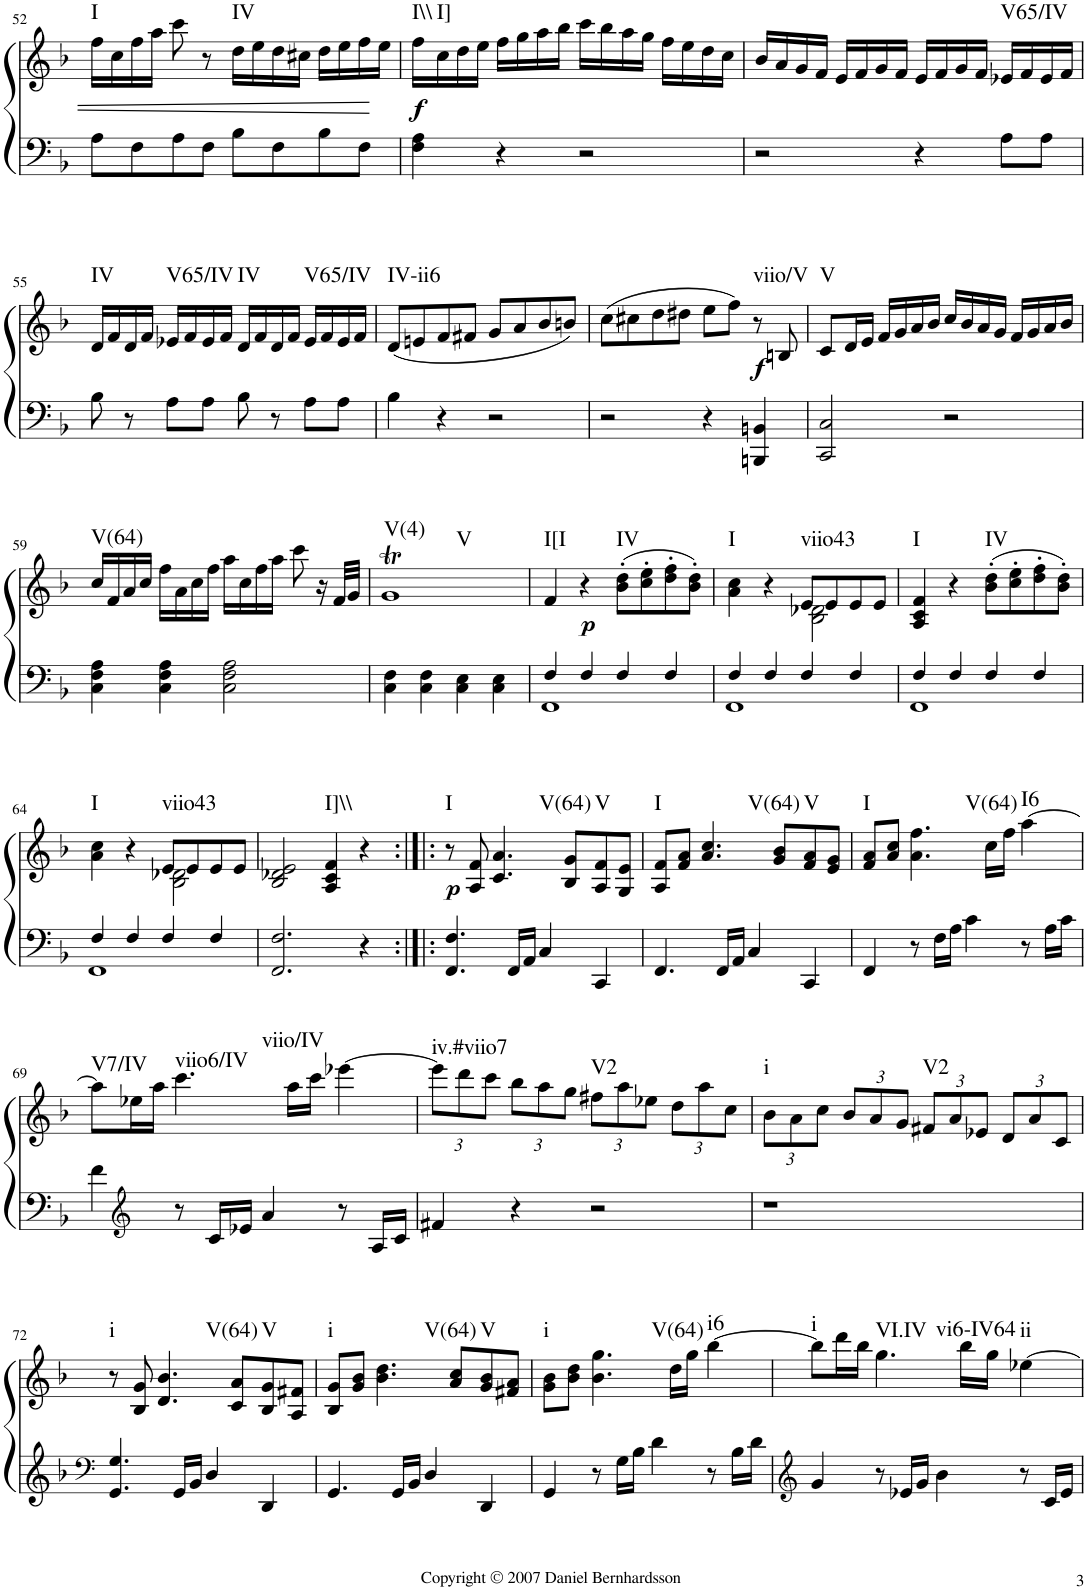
**kern	**kern	**dynam	**harte
*part1	*part1	*part1	*part1
*staff2	*staff1	*staff1/2	*
*I"Piano	*	*	*
*I'Pno.	*	*	*
!!LO:PB:g=z
*clefF4	*clefG2	*	*
*k[b-]	*k[b-]	*	*
*F:	*F:	*	*
*M4/4	*M4/4	*	*
*met(c)	*met(c)	*	*
=52	=52	=52	=52
!	!	!	!LO:H:kt=I
8A\L	16ff\LL	.	N
.	16cc\	.	.
8F\	16ff\	.	.
.	16aa\JJ	.	.
8A\	8ccc\	.	.
8F\J	8r	.	.
!	!	!	!LO:H:kt=IV
8B-\L	16dd\LL	.	N
.	16ee\	.	.
8F\	16dd\	.	.
.	16cc#X\JJ	.	.
8B-\	16dd\LL	.	.
.	16ee\	.	.
8F\J	16ff\	.	.
.	16ee\JJ	.	.
=53	=53	=53	=53
!	!	!LO:DY:b	!LO:H:kt=I\\
4F\ 4A\	16ff\LL	f	N
!	!	!	!LO:H:kt=I]
.	16cc\	.	N
.	16dd\	.	.
.	16ee\JJ	.	.
4r	16ff\LL	.	.
.	16gg\	.	.
.	16aa\	.	.
.	16bb-\JJ	.	.
2r	16ccc\LL	.	.
.	16bb-\	.	.
.	16aa\	.	.
.	16gg\JJ	.	.
.	16ff\LL	.	.
.	16ee\	.	.
.	16dd\	.	.
.	16cc\JJ	.	.
=54	=54	=54	=54
2r	16b-/LL	.	.
.	16a/	.	.
.	16g/	.	.
.	16f/JJ	.	.
.	16e/LL	.	.
.	16f/	.	.
.	16g/	.	.
.	16f/JJ	.	.
4r	16e/LL	.	.
.	16f/	.	.
.	16g/	.	.
.	16f/JJ	.	.
!	!	!	!LO:H:kt=V65/IV
8A\L	16e-X/LL	.	N
.	16f/	.	.
8A\J	16e-/	.	.
.	16f/JJ	.	.
!!LO:LB:g=z
=55	=55	=55	=55
!	!	!	!LO:H:kt=IV
8B-\	16d/LL	.	N
.	16f/	.	.
8r	16d/	.	.
.	16f/JJ	.	.
!	!	!	!LO:H:kt=V65/IV
8A\L	16e-X/LL	.	N
.	16f/	.	.
8A\J	16e-/	.	.
.	16f/JJ	.	.
!	!	!	!LO:H:kt=IV
8B-\	16d/LL	.	N
.	16f/	.	.
8r	16d/	.	.
.	16f/JJ	.	.
!	!	!	!LO:H:kt=V65/IV
8A\L	16e-/LL	.	N
.	16f/	.	.
8A\J	16e-/	.	.
.	16f/JJ	.	.
=56	=56	=56	=56
!	!	!	!LO:H:kt=IV-ii6
4B-\	(8d/L	.	N
.	8en/	.	.
4r	8f/	.	.
.	8f#X/J	.	.
2r	8g/L	.	.
.	8a/	.	.
.	8b-/	.	.
.	8bn/J)	.	.
=57	=57	=57	=57
2r	(8cc\L	.	.
.	8cc#X\	.	.
.	8dd\	.	.
.	8dd#X\J	.	.
4r	8ee\L	.	.
.	8ff\J)	.	.
!	!	!LO:DY:b	!LO:H:kt=viio/V
4BBBn/ 4BBn/	8r	f	N
.	8Bn/	.	.
=58	=58	=58	=58
!	!	!	!LO:H:kt=V
2CC/ 2C/	8c/L	.	N
.	16d/L	.	.
.	16e/JJ	.	.
.	16f/LL	.	.
.	16g/	.	.
.	16a/	.	.
.	16b-/JJ	.	.
2r	16cc/LL	.	.
.	16b-/	.	.
.	16a/	.	.
.	16g/JJ	.	.
.	16f/LL	.	.
.	16g/	.	.
.	16a/	.	.
.	16b-/JJ	.	.
!!LO:LB:g=z
=59	=59	=59	=59
!	!	!	!LO:H:kt=V(64)
4C\ 4F\ 4A\	16cc/LL	.	N
.	16f/	.	.
.	16a/	.	.
.	16cc/JJ	.	.
4C\ 4F\ 4A\	16ff\LL	.	.
.	16a\	.	.
.	16cc\	.	.
.	16ff\JJ	.	.
2C\ 2F\ 2A\	16aa\LL	.	.
.	16cc\	.	.
.	16ff\	.	.
.	16aa\JJ	.	.
.	8ccc\	.	.
.	16r	.	.
.	32f/LLL	.	.
.	32g/JJJ	.	.
=60	=60	=60	=60
!	!	!	!LO:H:n=1:kt=V(4)
!	!	!	!LO:H:n=2:kt=V
4C\ 4F\	1gT	.	N N
4C\ 4F\	.	.	.
4C\ 4E\	.	.	.
4C\ 4E\	.	.	.
=61	=61	=61	=61
*^	*	*	*
!	!	!	!	!LO:H:kt=I[I
4F/	1FF	4f/	.	N
!	!	!	!LO:DY:b	!
4F/	.	4r	p	.
!	!	!	!	!LO:H:kt=IV
4F/	.	(8b-\' 8dd\'L	.	N
.	.	8cc\' 8ee\'	.	.
4F/	.	8dd\' 8ff\'	.	.
.	.	8b-\' 8dd\'J)	.	.
=62	=62	=62	=62	=62
*	*	*^	*	*
!	!	!	!	!	!LO:H:kt=I
4F/	1FF	4a\ 4cc\	2ryy	.	N
4F/	.	4r	.	.	.
!	!	!	!	!	!LO:H:kt=viio43
4F/	.	8e/L	2B-\ 2d-X\	.	N
.	.	8e/	.	.	.
4F/	.	8e/	.	.	.
.	.	8e/J	.	.	.
*	*	*v	*v	*	*
=63	=63	=63	=63	=63
!	!	!	!	!LO:H:kt=I
4F/	1FF	4A/ 4c/ 4f/	.	N
4F/	.	4r	.	.
!	!	!	!	!LO:H:kt=IV
4F/	.	(8b-\' 8dd\'L	.	N
.	.	8cc\' 8ee\'	.	.
4F/	.	8dd\' 8ff\'	.	.
.	.	8b-\' 8dd\'J)	.	.
!!LO:LB:g=z
=64	=64	=64	=64	=64
*	*	*^	*	*
!	!	!	!	!	!LO:H:kt=I
4F/	1FF	4a\ 4cc\	2ryy	.	N
4F/	.	4r	.	.	.
!	!	!	!	!	!LO:H:kt=viio43
4F/	.	8e/L	2B-\ 2d-X\	.	N
.	.	8e/	.	.	.
4F/	.	8e/	.	.	.
.	.	8e/J	.	.	.
*v	*v	*	*	*	*
*	*v	*v	*	*
=65	=65	=65	=65
2.FF/ 2.F/	2B-/ 2d-X/ 2e/	.	.
!	!	!	!LO:H:kt=I]\\
.	4A/ 4c/ 4f/	.	N
4r	4r	.	.
=66:|!|:	=66:|!|:	=66:|!|:	=66:|!|:
!	!	!LO:DY:b	!LO:H:kt=I
4.FF/ 4.F/	8r	p	N
.	8A/ 8f/	.	.
!	!	!	!LO:H:kt=V(64)
.	4.c/ 4.a/	.	N
16FF/LL	.	.	.
16AA/JJ	.	.	.
4C/	.	.	.
.	8B-/ 8g/L	.	.
!	!	!	!LO:H:kt=V
4CC/	8A/ 8f/	.	N
.	8G/ 8e/J	.	.
=67	=67	=67	=67
!	!	!	!LO:H:kt=I
4.FF/	8A/ 8f/L	.	N
.	8f/ 8a/J	.	.
!	!	!	!LO:H:kt=V(64)
.	4.a/ 4.cc/	.	N
16FF/LL	.	.	.
16AA/JJ	.	.	.
4C/	.	.	.
.	8g/ 8b-/L	.	.
!	!	!	!LO:H:kt=V
4CC/	8f/ 8a/	.	N
.	8e/ 8g/J	.	.
=68	=68	=68	=68
!	!	!	!LO:H:kt=I
4FF/	8f/ 8a/L	.	N
.	8a/ 8cc/J	.	.
!	!	!	!LO:H:kt=V(64)
8r	4.a\ 4.ff\	.	N
16F\LL	.	.	.
16A\JJ	.	.	.
4c\	.	.	.
.	16cc\LL	.	.
.	16ff\JJ	.	.
!	!	!	!LO:H:kt=I6
8r	[4aa\	.	N
16A\LL	.	.	.
16c\JJ	.	.	.
!!LO:LB:g=z
=69	=69	=69	=69
!	!	!	!LO:H:kt=V7/IV
4f\	8aa\L]	.	N
*clefG2	*	*	*
.	16ee-X\L	.	.
.	16aa\JJ	.	.
!	!	!	!LO:H:n=1:kt=viio6/IV
!	!	!	!LO:H:n=2:kt=viio/IV
8r	4.ccc\	.	N N
16c/LL	.	.	.
16e-X/JJ	.	.	.
4a/	.	.	.
.	16aa\LL	.	.
.	16ccc\JJ	.	.
8r	[4eee-X\	.	.
16A/LL	.	.	.
16c/JJ	.	.	.
=70	=70	=70	=70
*	*Xbrackettup	*	*
!	!	!	!LO:H:kt=iv.#viio7
4f#X/	12eee-\L]	.	N
.	12ddd\	.	.
.	12ccc\J	.	.
4r	12bb-\L	.	.
.	12aa\	.	.
.	12gg\J	.	.
!	!	!	!LO:H:kt=V2
2r	12ff#X\L	.	N
.	12aa\	.	.
.	12ee-X\J	.	.
.	12dd\L	.	.
.	12aa\	.	.
.	12cc\J	.	.
=71	=71	=71	=71
!	!	!	!LO:H:kt=i
1r	12b-\L	.	N
.	12a\	.	.
.	12cc\J	.	.
.	12b-/L	.	.
.	12a/	.	.
.	12g/J	.	.
!	!	!	!LO:H:kt=V2
.	12f#X/L	.	N
.	12a/	.	.
.	12e-X/J	.	.
.	12d/L	.	.
.	12a/	.	.
.	12c/J	.	.
!!LO:LB:g=z
=72	=72	=72	=72
*clefF4	*	*	*
!	!	!	!LO:H:kt=i
4.GG/ 4.G/	8r	.	N
.	8B-/ 8g/	.	.
!	!	!	!LO:H:kt=V(64)
.	4.d/ 4.b-/	.	N
16GG/LL	.	.	.
16BB-/JJ	.	.	.
4D/	.	.	.
.	8c/ 8a/L	.	.
!	!	!	!LO:H:kt=V
4DD/	8B-/ 8g/	.	N
.	8A/ 8f#X/J	.	.
=73	=73	=73	=73
!	!	!	!LO:H:kt=i
4.GG/	8B-/ 8g/L	.	N
.	8g/ 8b-/J	.	.
!	!	!	!LO:H:kt=V(64)
.	4.b-\ 4.dd\	.	N
16GG/LL	.	.	.
16BB-/JJ	.	.	.
4D/	.	.	.
.	8a/ 8cc/L	.	.
!	!	!	!LO:H:kt=V
4DD/	8g/ 8b-/	.	N
.	8f#X/ 8a/J	.	.
=74	=74	=74	=74
!	!	!	!LO:H:kt=i
4GG/	8g\ 8b-\L	.	N
.	8b-\ 8dd\J	.	.
!	!	!	!LO:H:kt=V(64)
8r	4.b-\ 4.gg\	.	N
16G\LL	.	.	.
16B-\JJ	.	.	.
4d\	.	.	.
.	16dd\LL	.	.
.	16gg\JJ	.	.
!	!	!	!LO:H:kt=i6
8r	[4bb-\	.	N
16B-\LL	.	.	.
16d\JJ	.	.	.
=75	=75	=75	=75
*clefG2	*	*	*
!	!	!	!LO:H:kt=i
4g/	8bb-\L]	.	N
.	16ddd\L	.	.
.	16bb-\JJ	.	.
!	!	!	!LO:H:n=1:kt=VI.IV
!	!	!	!LO:H:n=2:kt=vi6-IV64
8r	4.gg\	.	N N
16e-X/LL	.	.	.
16g/JJ	.	.	.
4b-\	.	.	.
.	16bb-\LL	.	.
.	16gg\JJ	.	.
!	!	!	!LO:H:kt=ii
8r	[4ee-X\	.	N
16c/LL	.	.	.
16e-/JJ	.	.	.
=	=	=	=
*-	*-	*-	*-
